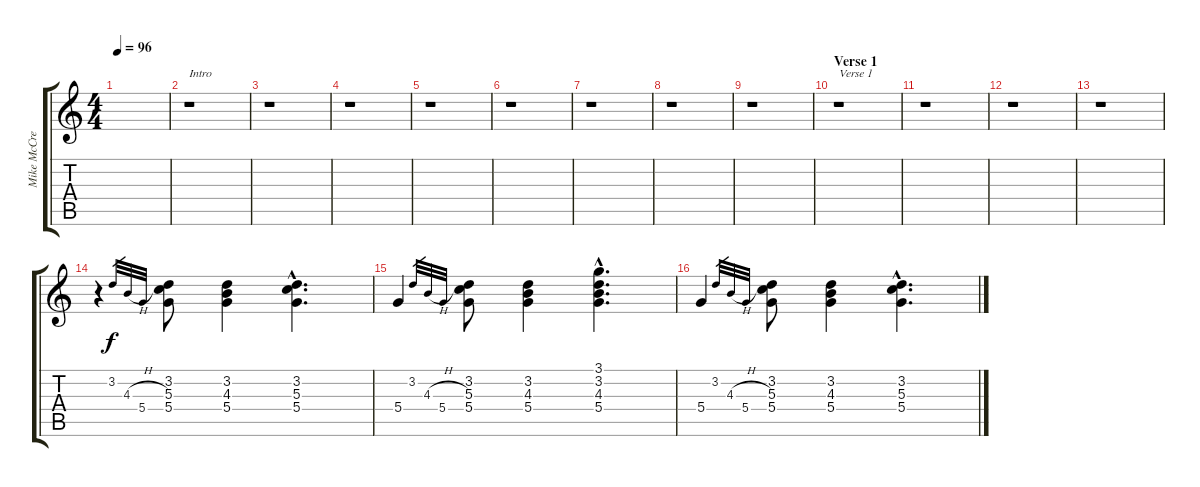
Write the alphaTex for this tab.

\track ("Mike McCready" "Mike McCre") {instrument electricguitarclean}
\staff {score tabs}
\tuning (E4 B3 G3 D3 A2 E2) {hide}
\ts (4 4)
\tempo 96
\clef g2
\ks c
|
r.1{txt "Intro"} |
r.1 |
r.1 |
r.1 |
r.1 |
r.1 |
r.1 |
r.1 |
\section ("" "Verse 1")
r.1{txt "Verse 1"} |
r.1 |
r.1 |
r.1 |
r.4 3.2.32{gr} 4.3{h}.32{gr} 5.4.32{gr} (3.2 5.3 5.4).8 (3.2 4.3 5.4).4 (3.2{hac} 5.3{hac} 5.4{hac}).4{d} |
5.4.4 3.2.32{gr} 4.3{h}.32{gr} 5.4.32{gr} (3.2 5.3 5.4).8 (3.2 4.3 5.4).4 (3.1{hac} 3.2{hac} 4.3{hac} 5.4{hac}).4{d} |
5.4.4 3.2.32{gr} 4.3{h}.32{gr} 5.4.32{gr} (3.2 5.3 5.4).8 (3.2 4.3 5.4).4 (3.2{hac} 5.3{hac} 5.4{hac}).4{d}
